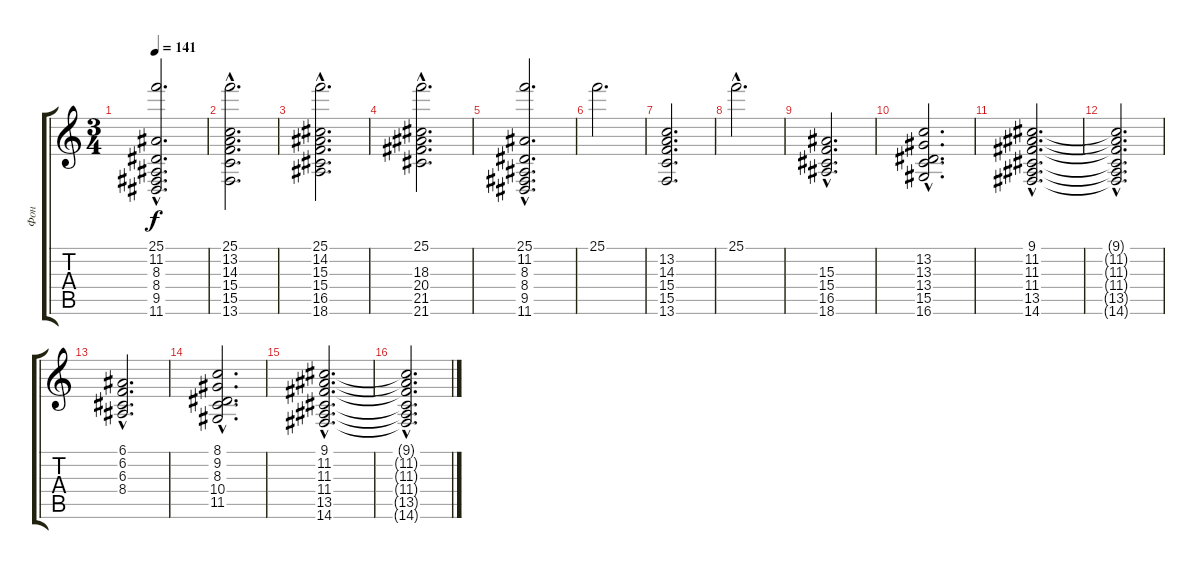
\track ("Фон" "Фон") {instrument stringensemble1}
\staff {score tabs}
\tuning (E4 B3 G3 D3 A2 E2) {hide}
\ts (3 4)
\tempo 141
\clef g2
\ks c
(25.1{hac} 11.2{hac} 8.3{hac} 8.4{hac} 9.5{hac} 11.6{hac}).2{d dy f} |
(25.1{hac} 13.2{hac} 14.3{hac} 15.4{hac} 15.5{hac} 13.6{hac}).2{d} |
(25.1{hac} 14.2{hac} 15.3{hac} 15.4{hac} 16.5{hac} 18.6{hac}).2{d} |
(25.1{hac} 18.3{hac} 20.4{hac} 21.5{hac} 21.6{hac}).2{d} |
(25.1{hac} 11.2 8.3 8.4 9.5 11.6).2{d} |
25.1.2{d} |
(13.2 14.3 15.4 15.5 13.6).2{d} |
25.1{hac}.2{d} |
(15.3{hac} 15.4{hac} 16.5{hac} 18.6{hac}).2{d} |
(13.2{hac} 13.3{hac} 13.4{hac} 15.5{hac} 16.6{hac}).2{d} |
(9.1{hac} 11.2{hac} 11.3{hac} 11.4{hac} 13.5{hac} 14.6{hac}).2{d} |
(9.1{hac t} 11.2{hac t} 11.3{hac t} 11.4{hac t} 13.5{hac t} 14.6{hac t}).2{d} |
(6.1{hac} 6.2{hac} 6.3{hac} 8.4{hac}).2{d} |
(8.1{hac} 9.2{hac} 8.3{hac} 10.4{hac} 11.5{hac}).2{d} |
(9.1{hac} 11.2{hac} 11.3{hac} 11.4{hac} 13.5{hac} 14.6{hac}).2{d} |
(9.1{hac t} 11.2{hac t} 11.3{hac t} 11.4{hac t} 13.5{hac t} 14.6{hac t}).2{d}
